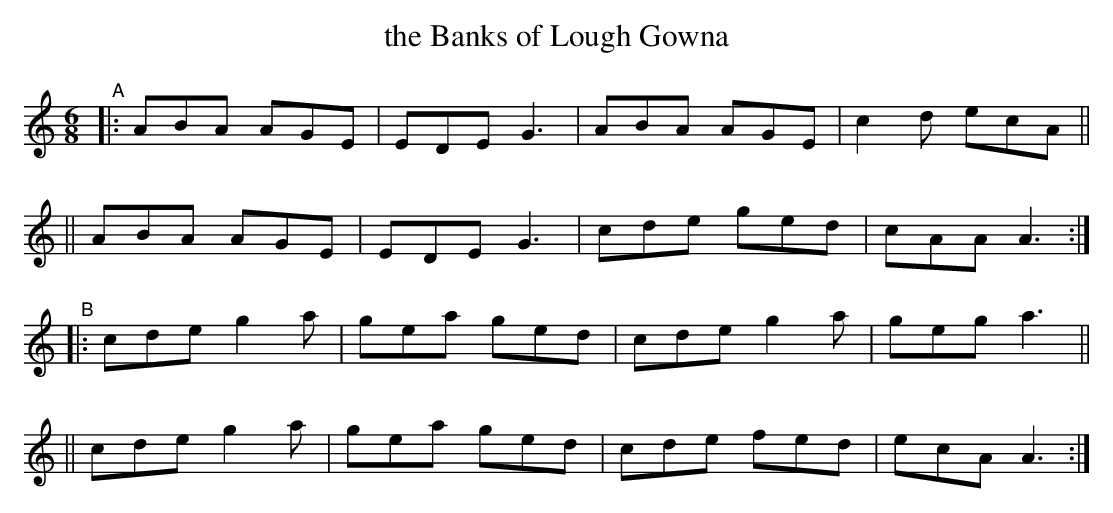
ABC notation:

X:1
T: the Banks of Lough Gowna
M: 6/8
L: 1/8
K: Am
"^A"\
|: ABA AGE | EDE G3  | ABA AGE | c2d ecA ||
|| ABA AGE | EDE G3  | cde ged | cAA A3 :|
"^B"\
|: cde g2a | gea ged | cde g2a | geg a3 ||
|| cde g2a | gea ged | cde fed | ecA A3 :|
